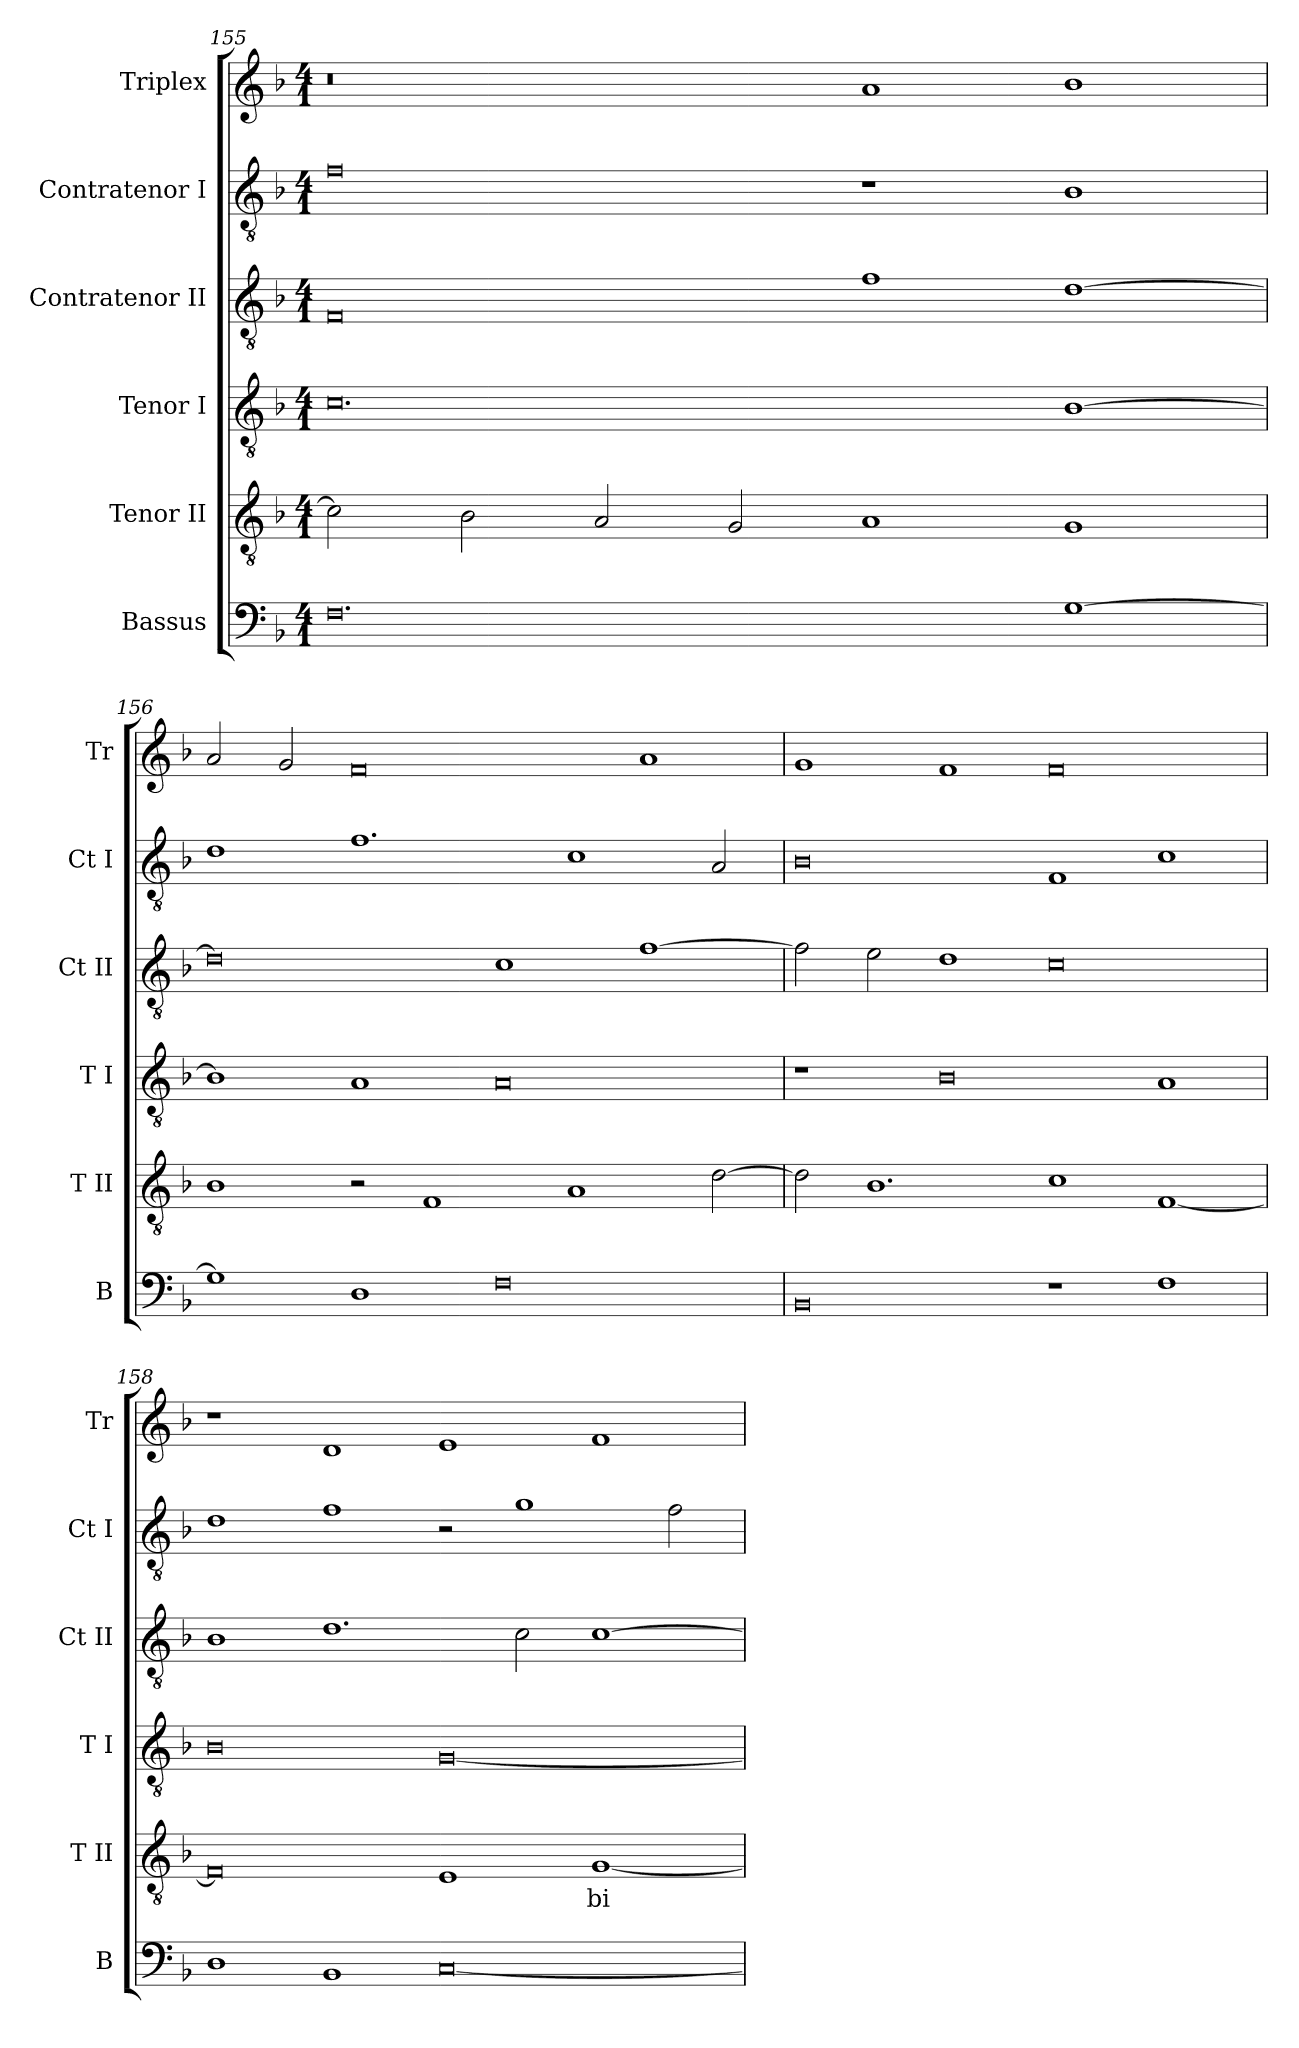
**kern	**kern	**text	**kern	**kern	**kern	**kern
*part6	*part5	*part5	*part4	*part3	*part2	*part1
*staff6	*staff5	*staff5	*staff4	*staff3	*staff2	*staff1
*I"Bassus	*I"Tenor II	*	*I"Tenor I	*I"Contratenor II	*I"Contratenor I	*I"Triplex
*I'B	*I'T II	*	*I'T I	*I'Ct II	*I'Ct I	*I'Tr
!!LO:LB:g=z
*clefF4	*clefGv2	*	*clefGv2	*clefGv2	*clefGv2	*clefG2
*	*ITrd7c12	*	*ITrd7c12	*ITrd7c12	*ITrd7c12	*
*k[b-]	*k[b-]	*	*k[b-]	*k[b-]	*k[b-]	*k[b-]
*F:	*F:	*	*F:	*F:	*F:	*F:
*M4/1	*M4/1	*	*M4/1	*M4/1	*M4/1	*M4/1
=155	=155	=155	=155	=155	=155	=155
0.Fi	2Ci\]	.	0.Ci	0FFi	0Fi	0r
.	2BB-i\	.	.	.	.	.
.	2AAi/	.	.	.	.	.
.	2GGi/	.	.	.	.	.
.	1AAi	.	.	1Fi	1r	1ai
[>1Gi	1GGi	.	[>1BB-i	[>1Di	1BB-i	1b-i
=156`	=156`	=156`	=156`	=156`	=156`	=156`
1Gi]	1BB-i	.	1BB-i]	0Di]	1Di	2ai/
.	.	.	.	.	.	2gi/
1Di	2r	.	1AAi	.	1.Fi	0fi
.	1FFi	.	.	.	.	.
0Fi	.	.	0AAi	1Ci	.	.
.	1AAi	.	.	.	1Ci	.
.	.	.	.	[>1Fi	.	1ai
.	[>2Di\	.	.	.	2AAi/	.
=157`	=157`	=157`	=157`	=157`	=157`	=157`
0BB-i	2Di\]	.	1r	2Fi\]	0BB-i	1gi
.	1.BB-i	.	.	2Ei\	.	.
.	.	.	0BB-i	1Di	.	1fi
1r	1Ci	.	.	0Ci	1FFi	0fi
1Fi	[<1FFi	.	1AAi	.	1Ci	.
!!LO:PB:g=z
=158`	=158`	=158`	=158`	=158`	=158`	=158`
1Di	0FFi]	.	0BB-i	1BB-i	1Di	1r
1BB-i	.	.	.	1.Di	1Fi	1di
[<0Ci	1EEi	.	[<0GGi	.	2r	1ei
.	.	.	.	2Ci\	1Gi	.
!	!	!LO:LY:b:color=#000000	!	!	!	!
.	[<1GGi	-bi	.	[>1Ci	.	1fi
.	.	.	.	.	2Fi\	.
=`	=`	=`	=`	=`	=`	=`
*-	*-	*-	*-	*-	*-	*-
